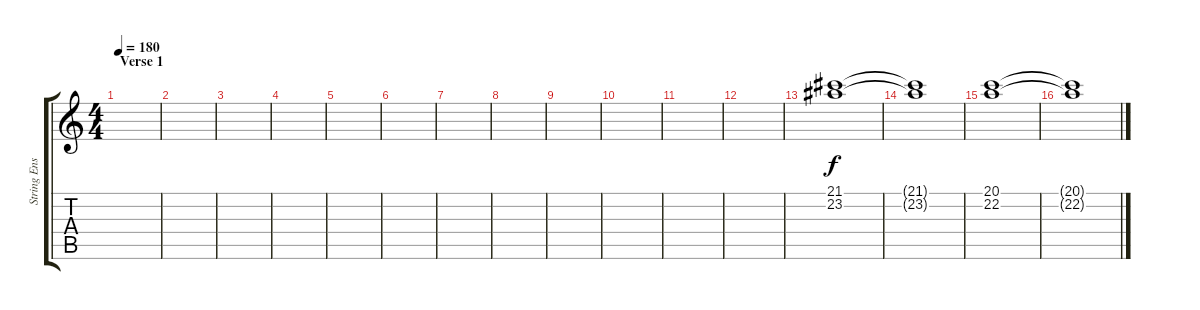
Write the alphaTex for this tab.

\track ("String Ensemble" "String Ens") {instrument stringensemble1}
\staff {score tabs}
\tuning (E4 B3 G3 D3 A2 E2) {hide}
\ts (4 4)
\section ("" "Verse 1")
\tempo 180
\clef g2
\ks c
|
|
|
|
|
|
|
|
|
|
|
|
(21.1 23.2).1{volume 9} |
(21.1{t} 23.2{t}).1 |
(20.1 22.2).1 |
(20.1{t} 22.2{t}).1
